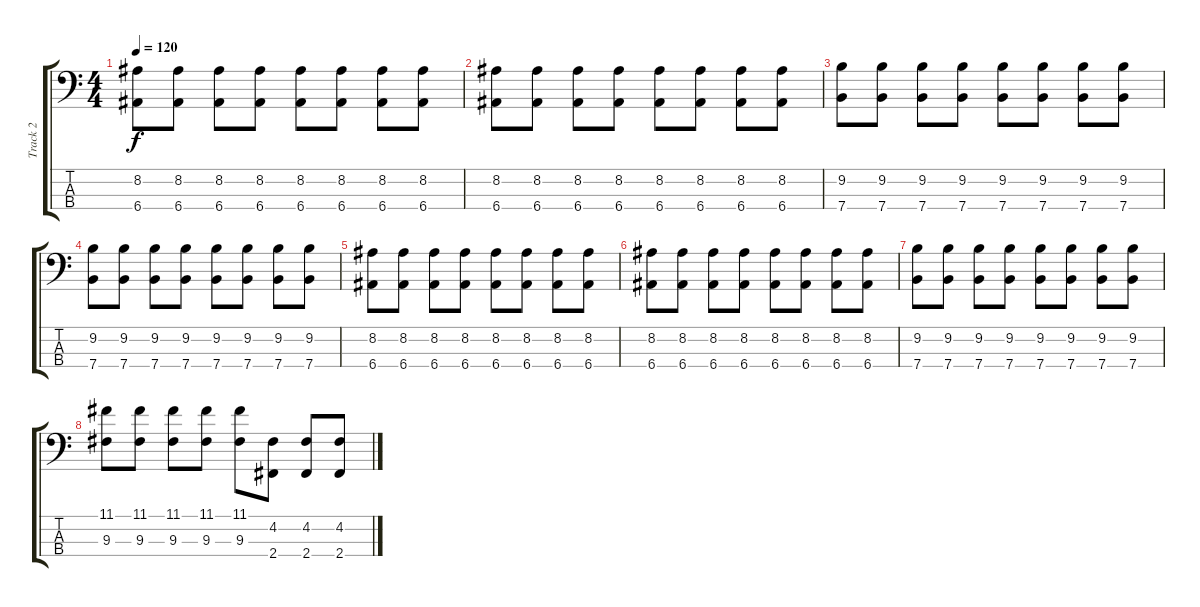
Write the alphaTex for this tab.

\track ("Track 2" "Track 2") {instrument synthbass1}
\staff {score tabs}
\tuning (G2 D2 A1 E1) {hide}
\ts (4 4)
\tempo 120
\clef f4
\ks c
(8.2 6.4).8{dy f} (8.2 6.4).8 (8.2 6.4).8 (8.2 6.4).8 (8.2 6.4).8 (8.2 6.4).8 (8.2 6.4).8 (8.2 6.4).8 |
(8.2 6.4).8 (8.2 6.4).8 (8.2 6.4).8 (8.2 6.4).8 (8.2 6.4).8 (8.2 6.4).8 (8.2 6.4).8 (8.2 6.4).8 |
(9.2 7.4).8 (9.2 7.4).8 (9.2 7.4).8 (9.2 7.4).8 (9.2 7.4).8 (9.2 7.4).8 (9.2 7.4).8 (9.2 7.4).8 |
(9.2 7.4).8 (9.2 7.4).8 (9.2 7.4).8 (9.2 7.4).8 (9.2 7.4).8 (9.2 7.4).8 (9.2 7.4).8 (9.2 7.4).8 |
(8.2 6.4).8 (8.2 6.4).8 (8.2 6.4).8 (8.2 6.4).8 (8.2 6.4).8 (8.2 6.4).8 (8.2 6.4).8 (8.2 6.4).8 |
(8.2 6.4).8 (8.2 6.4).8 (8.2 6.4).8 (8.2 6.4).8 (8.2 6.4).8 (8.2 6.4).8 (8.2 6.4).8 (8.2 6.4).8 |
(9.2 7.4).8 (9.2 7.4).8 (9.2 7.4).8 (9.2 7.4).8 (9.2 7.4).8 (9.2 7.4).8 (9.2 7.4).8 (9.2 7.4).8 |
(11.1 9.3).8 (11.1 9.3).8 (11.1 9.3).8 (11.1 9.3).8 (11.1 9.3).8 (4.2 2.4).8 (4.2 2.4).8 (4.2 2.4).8
